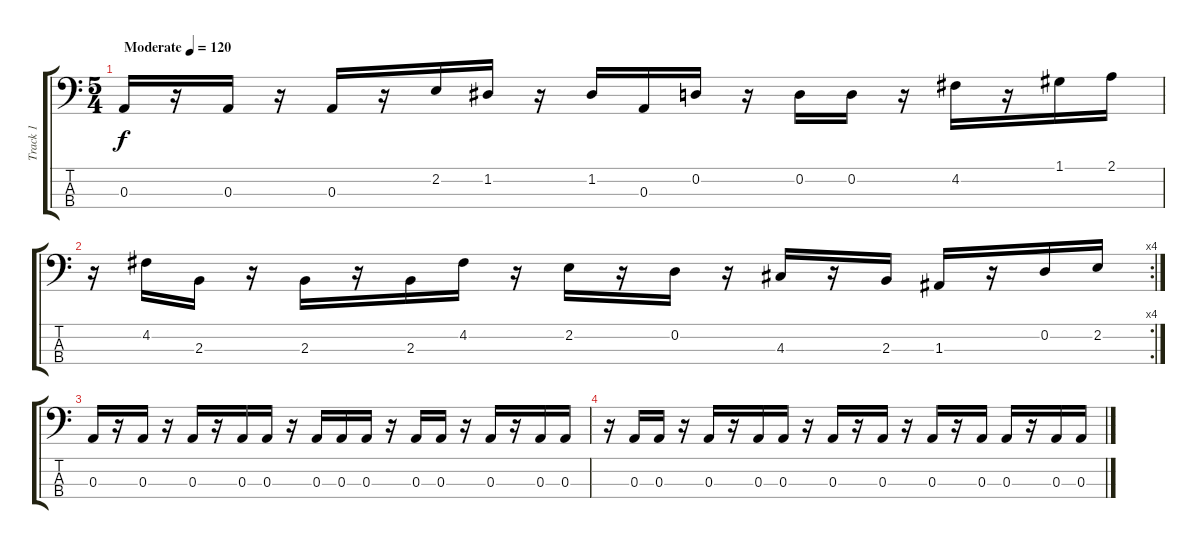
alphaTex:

\track ("Track 1" "Track 1") {instrument electricbassfinger}
\staff {score tabs}
\tuning (G2 D2 A1 E1) {hide}
\ts (5 4)
\tempo (120 "Moderate")
\clef f4
\ks c
0.3.16{dy f instrument electricbassfinger} r.16 0.3.16 r.16 0.3.16 r.16 2.2.16 1.2.16 r.16 1.2.16 0.3.16 0.2.16 r.16 0.2.16 0.2.16 r.16 4.2.16 r.16 1.1.16 2.1.16 |
\rc 4
r.16 4.2.16 2.3.16 r.16 2.3.16 r.16 2.3.16 4.2.16 r.16 2.2.16 r.16 0.2.16 r.16 4.3.16 r.16 2.3.16 1.3.16 r.16 0.2.16 2.2.16 |
0.3.16 r.16 0.3.16 r.16 0.3.16 r.16 0.3.16 0.3.16 r.16 0.3.16 0.3.16 0.3.16 r.16 0.3.16 0.3.16 r.16 0.3.16 r.16 0.3.16 0.3.16 |
r.16 0.3.16 0.3.16 r.16 0.3.16 r.16 0.3.16 0.3.16 r.16 0.3.16 r.16 0.3.16 r.16 0.3.16 r.16 0.3.16 0.3.16 r.16 0.3.16 0.3.16
